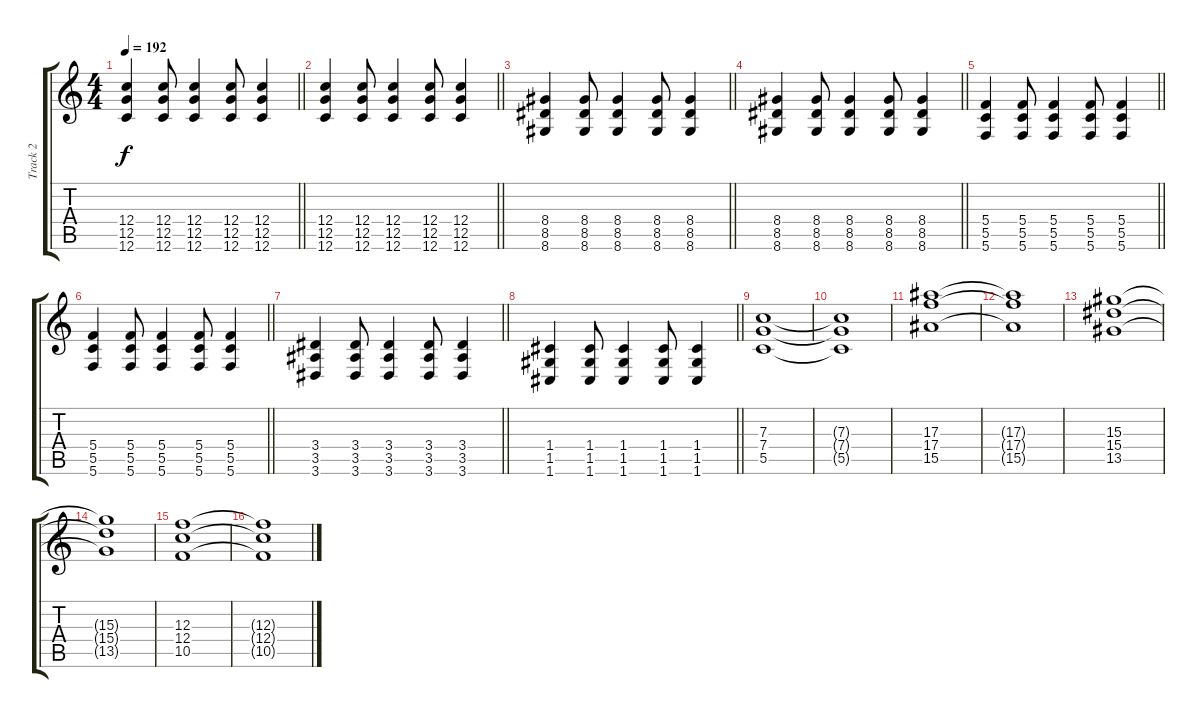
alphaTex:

\track ("Track 2" "Track 2") {instrument distortionguitar}
\staff {score tabs}
\tuning (D4 A3 F3 C3 G2 C2) {hide}
\ts (4 4)
\tempo 192
\clef g2
\barLineRight lightlight
\ks c
(12.4 12.5 12.6).4{dy f} (12.4 12.5 12.6).8 (12.4 12.5 12.6).4 (12.4 12.5 12.6).8 (12.4 12.5 12.6).4 |
\barLineRight lightlight
(12.4 12.5 12.6).4 (12.4 12.5 12.6).8 (12.4 12.5 12.6).4 (12.4 12.5 12.6).8 (12.4 12.5 12.6).4 |
\barLineRight lightlight
(8.4 8.5 8.6).4 (8.4 8.5 8.6).8 (8.4 8.5 8.6).4 (8.4 8.5 8.6).8 (8.4 8.5 8.6).4 |
\barLineRight lightlight
(8.4 8.5 8.6).4 (8.4 8.5 8.6).8 (8.4 8.5 8.6).4 (8.4 8.5 8.6).8 (8.4 8.5 8.6).4 |
\barLineRight lightlight
(5.4 5.5 5.6).4 (5.4 5.5 5.6).8 (5.4 5.5 5.6).4 (5.4 5.5 5.6).8 (5.4 5.5 5.6).4 |
\barLineRight lightlight
(5.4 5.5 5.6).4 (5.4 5.5 5.6).8 (5.4 5.5 5.6).4 (5.4 5.5 5.6).8 (5.4 5.5 5.6).4 |
\barLineRight lightlight
(3.4 3.5 3.6).4 (3.4 3.5 3.6).8 (3.4 3.5 3.6).4 (3.4 3.5 3.6).8 (3.4 3.5 3.6).4 |
\barLineRight lightlight
(1.4 1.5 1.6).4 (1.4 1.5 1.6).8 (1.4 1.5 1.6).4 (1.4 1.5 1.6).8 (1.4 1.5 1.6).4 |
(7.3 7.4 5.5).1 |
(7.3{t} 7.4{t} 5.5{t}).1 |
(17.3 17.4 15.5).1 |
(17.3{t} 17.4{t} 15.5{t}).1 |
(15.3 15.4 13.5).1 |
(15.3{t} 15.4{t} 13.5{t}).1 |
(12.3 12.4 10.5).1 |
(12.3{t} 12.4{t} 10.5{t}).1
